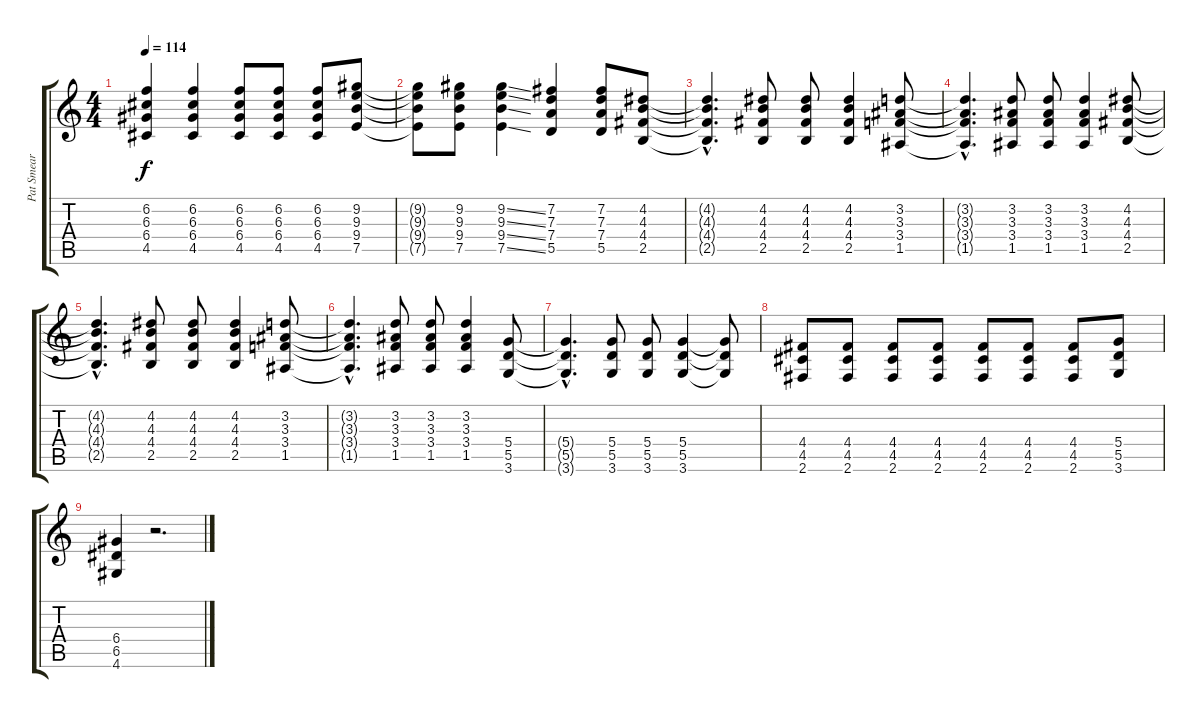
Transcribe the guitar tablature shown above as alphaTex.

\track ("Pat Smear (Guitare)" "Pat Smear ") {instrument electricguitarclean}
\staff {score tabs}
\tuning (E4 B3 G3 D3 A2 E2) {hide}
\ts (4 4)
\tempo 114
\clef g2
\ks c
(6.2 6.3 6.4 4.5).4{dy f} (6.2 6.3 6.4 4.5).4 (6.2 6.3 6.4 4.5).8 (6.2 6.3 6.4 4.5).8 (6.2 6.3 6.4 4.5).8 (9.2 9.3 9.4 7.5).8 |
(9.2{t} 9.3{t} 9.4{t} 7.5{t}).8 (9.2 9.3 9.4 7.5).8 (9.2{ss} 9.3{ss} 9.4{ss} 7.5{ss}).4 (7.2 7.3 7.4 5.5).4 (7.2 7.3 7.4 5.5).8 (4.2 4.3 4.4 2.5).8 |
(4.2{hac t} 4.3{hac t} 4.4{hac t} 2.5{hac t}).4{d} (4.2 4.3 4.4 2.5).8 (4.2 4.3 4.4 2.5).8 (4.2 4.3 4.4 2.5).4 (3.2 3.3 3.4 1.5).8 |
(3.2{hac t} 3.3{hac t} 3.4{hac t} 1.5{hac t}).4{d} (3.2 3.3 3.4 1.5).8 (3.2 3.3 3.4 1.5).8 (3.2 3.3 3.4 1.5).4 (4.2 4.3 4.4 2.5).8 |
(4.2{hac t} 4.3{hac t} 4.4{hac t} 2.5{hac t}).4{d} (4.2 4.3 4.4 2.5).8 (4.2 4.3 4.4 2.5).8 (4.2 4.3 4.4 2.5).4 (3.2 3.3 3.4 1.5).8 |
(3.2{hac t} 3.3{hac t} 3.4{hac t} 1.5{hac t}).4{d} (3.2 3.3 3.4 1.5).8 (3.2 3.3 3.4 1.5).8 (3.2 3.3 3.4 1.5).4 (5.4 5.5 3.6).8 |
(5.4{hac t} 5.5{hac t} 3.6{hac t}).4{d} (5.4 5.5 3.6).8 (5.4 5.5 3.6).8 (5.4 5.5 3.6).4 (5.4{t} 5.5{t} 3.6{t}).8 |
(4.4 4.5 2.6).8 (4.4 4.5 2.6).8 (4.4 4.5 2.6).8 (4.4 4.5 2.6).8 (4.4 4.5 2.6).8 (4.4 4.5 2.6).8 (4.4 4.5 2.6).8 (5.4 5.5 3.6).8 |
(6.4 6.5 4.6).4 r.2{d}
